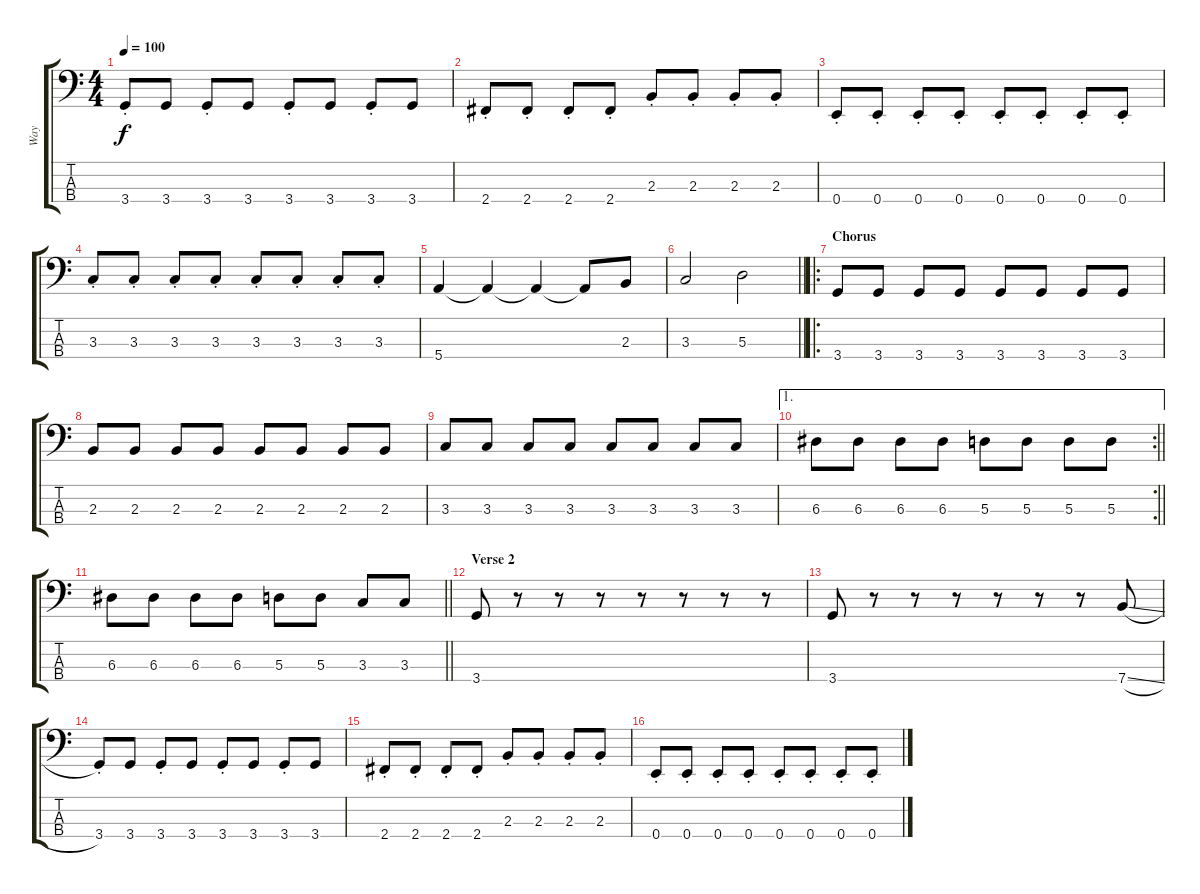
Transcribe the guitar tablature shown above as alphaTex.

\track ("Way" "Way") {instrument electricbasspick}
\staff {score tabs}
\tuning (G2 D2 A1 E1) {hide}
\ts (4 4)
\tempo 100
\clef f4
\ks c
3.4{st}.8{dy f} 3.4.8 3.4{st}.8 3.4.8 3.4{st}.8 3.4.8 3.4{st}.8 3.4.8 |
2.4{st}.8 2.4{st}.8 2.4{st}.8 2.4{st}.8 2.3{st}.8 2.3{st}.8 2.3{st}.8 2.3{st}.8 |
0.4{st}.8 0.4{st}.8 0.4{st}.8 0.4{st}.8 0.4{st}.8 0.4{st}.8 0.4{st}.8 0.4{st}.8 |
3.3{st}.8 3.3{st}.8 3.3{st}.8 3.3{st}.8 3.3{st}.8 3.3{st}.8 3.3{st}.8 3.3{st}.8 |
5.4.4 5.4{t}.4 5.4{t}.4 5.4{t}.8 2.3.8 |
\barLineRight lightlight
3.3.2 5.3.2 |
\ro
\section ("" "Chorus")
3.4.8 3.4.8 3.4.8 3.4.8 3.4.8 3.4.8 3.4.8 3.4.8 |
2.3.8 2.3.8 2.3.8 2.3.8 2.3.8 2.3.8 2.3.8 2.3.8 |
3.3.8 3.3.8 3.3.8 3.3.8 3.3.8 3.3.8 3.3.8 3.3.8 |
\ae 1
\rc 2
\barLineRight lightlight
6.3.8 6.3.8 6.3.8 6.3.8 5.3.8 5.3.8 5.3.8 5.3.8 |
\barLineRight lightlight
6.3.8 6.3.8 6.3.8 6.3.8 5.3.8 5.3.8 3.3.8 3.3.8 |
\section ("" "Verse 2")
3.4.8 r.8 r.8 r.8 r.8 r.8 r.8 r.8 |
3.4.8 r.8 r.8 r.8 r.8 r.8 r.8 7.4{sl}.8 |
3.4{st}.8 3.4.8 3.4{st}.8 3.4.8 3.4{st}.8 3.4.8 3.4{st}.8 3.4.8 |
2.4{st}.8 2.4{st}.8 2.4{st}.8 2.4{st}.8 2.3{st}.8 2.3{st}.8 2.3{st}.8 2.3{st}.8 |
0.4{st}.8 0.4{st}.8 0.4{st}.8 0.4{st}.8 0.4{st}.8 0.4{st}.8 0.4{st}.8 0.4{st}.8
